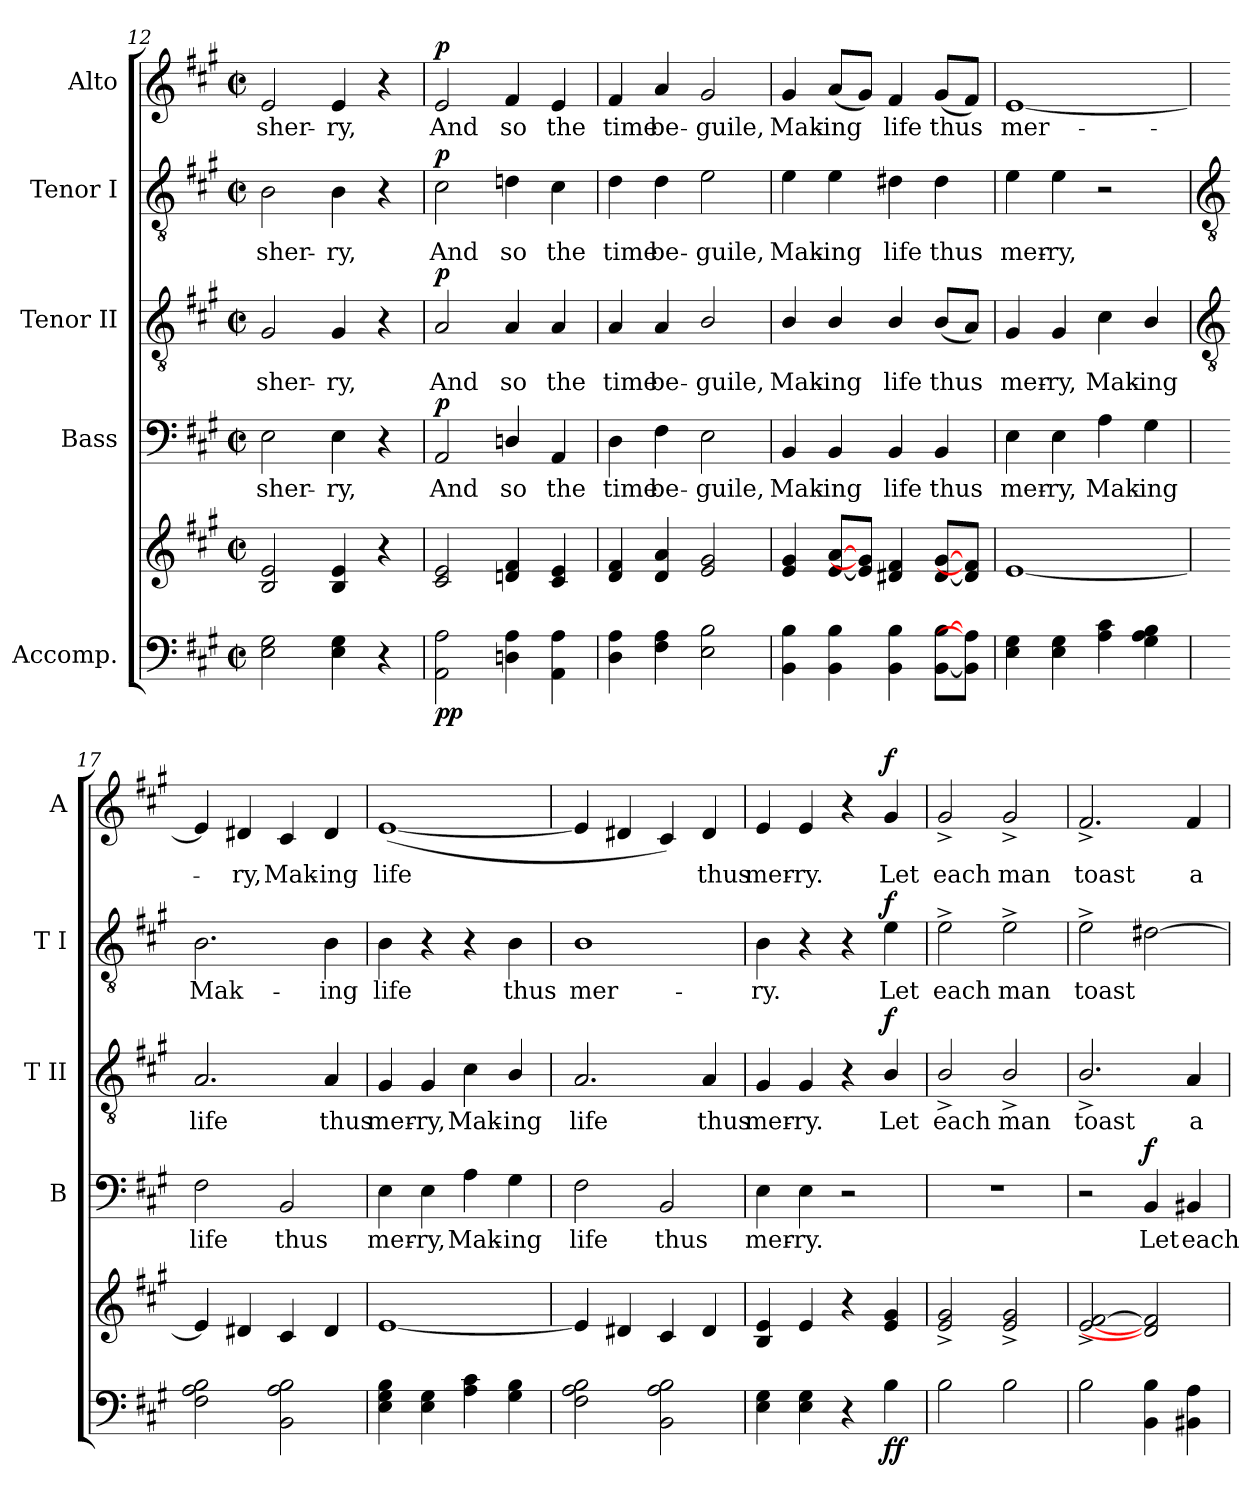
**kern	**kern	**dynam	**kern	**text	**dynam	**kern	**text	**dynam	**kern	**text	**dynam	**kern	**text	**dynam
*part5	*part5	*part5	*part4	*part4	*part4	*part3	*part3	*part3	*part2	*part2	*part2	*part1	*part1	*part1
*staff6	*staff5	*staff5/6	*staff4	*staff4	*staff4	*staff3	*staff3	*staff3	*staff2	*staff2	*staff2	*staff1	*staff1	*staff1
*I"Accomp.	*	*	*I"Bass	*	*	*I"Tenor II	*	*	*I"Tenor I	*	*	*I"Alto	*	*
*	*	*	*I'B	*	*	*I'T II	*	*	*I'T I	*	*	*I'A	*	*
*clefF4	*clefG2	*	*clefF4	*	*	*clefGv2	*	*	*clefGv2	*	*	*clefG2	*	*
*k[f#c#g#]	*k[f#c#g#]	*	*k[f#c#g#]	*	*	*k[f#c#g#]	*	*	*k[f#c#g#]	*	*	*k[f#c#g#]	*	*
*A:	*A:	*	*A:	*	*	*A:	*	*	*A:	*	*	*A:	*	*
*M2/2	*M2/2	*	*M2/2	*	*	*M2/2	*	*	*M2/2	*	*	*M2/2	*	*
*met(c|)	*met(c|)	*	*met(c|)	*	*	*met(c|)	*	*	*met(c|)	*	*	*met(c|)	*	*
=12	=12	=12	=12	=12	=12	=12	=12	=12	=12	=12	=12	=12	=12	=12
!	!	!	!	!LO:LY:b	!	!	!LO:LY:b	!	!	!LO:LY:b	!	!	!LO:LY:b	!
2E 2G#	2B 2e	.	2E	sher-	.	2G#	sher-	.	2B	sher-	.	2e	sher-	.
!	!	!	!	!LO:LY:b	!	!	!LO:LY:b	!	!	!LO:LY:b	!	!	!LO:LY:b	!
4E 4G#	4B 4e	.	4E	-ry,	.	4G#	-ry,	.	4B	-ry,	.	4e	-ry,	.
4r	4r	.	4r	.	.	4r	.	.	4r	.	.	4r	.	.
=13	=13	=13	=13	=13	=13	=13	=13	=13	=13	=13	=13	=13	=13	=13
!	!	!LO:DY:b=2	!	!LO:LY:b	!	!	!LO:LY:b	!	!	!LO:LY:b	!	!	!LO:LY:b	!
!	!	!LO:DY:n=1:b	!	!	!LO:DY:b	!	!	!LO:DY:b	!	!	!LO:DY:b	!	!	!LO:DY:b
2AA 2A	2c# 2e	p p	2AA	And	p	2A	And	p	2c#	And	p	2e	And	p
!	!	!	!	!LO:LY:b	!	!	!LO:LY:b	!	!	!LO:LY:b	!	!	!LO:LY:b	!
4Dn\ 4A\	4dn 4f#	.	4Dn/	so	.	4A	so	.	4dn	so	.	4f#	so	.
!	!	!	!	!LO:LY:b	!	!	!LO:LY:b	!	!	!LO:LY:b	!	!	!LO:LY:b	!
4AA 4A	4c# 4e	.	4AA	the	.	4A	the	.	4c#	the	.	4e	the	.
=14	=14	=14	=14	=14	=14	=14	=14	=14	=14	=14	=14	=14	=14	=14
!	!	!	!	!LO:LY:b	!	!	!LO:LY:b	!	!	!LO:LY:b	!	!	!LO:LY:b	!
4D 4A	4d 4f#	.	4D	time	.	4A	time	.	4d	time	.	4f#	time	.
!	!	!	!	!LO:LY:b	!	!	!LO:LY:b	!	!	!LO:LY:b	!	!	!LO:LY:b	!
4F# 4A	4d 4a	.	4F#	be-	.	4A	be-	.	4d	be-	.	4a	be-	.
!	!	!	!	!LO:LY:b	!	!	!LO:LY:b	!	!	!LO:LY:b	!	!	!LO:LY:b	!
2E 2B	2e 2g#	.	2E	-guile,	.	2B/	-guile,	.	2e	-guile,	.	2g#	-guile,	.
=15	=15	=15	=15	=15	=15	=15	=15	=15	=15	=15	=15	=15	=15	=15
!	!	!	!	!LO:LY:b	!	!	!LO:LY:b	!	!	!LO:LY:b	!	!	!LO:LY:b	!
4BB 4B	4e 4g#	.	4BB	Mak-	.	4B/	Mak-	.	4e	Mak-	.	4g#	Mak-	.
!	!	!	!	!LO:LY:b	!	!	!LO:LY:b	!	!	!LO:LY:b	!	!	!LO:LY:b	!
4BB 4B	[8e [8aL	.	4BB	-ing	.	4B/	-ing	.	4e	-ing	.	(<8aL	-ing	.
.	8e] 8g#]J	.	.	.	.	.	.	.	.	.	.	8g#J)	.	.
!	!	!	!	!LO:LY:b	!	!	!LO:LY:b	!	!	!LO:LY:b	!	!	!LO:LY:b	!
4BB 4B	4d#X 4f#	.	4BB	life	.	4B/	life	.	4d#X	life	.	4f#	life	.
!	!	!	!	!LO:LY:b	!	!	!LO:LY:b	!	!	!LO:LY:b	!	!	!LO:LY:b	!
[8BB [8BL	[8d# [8g#L	.	4BB	thus	.	(<8BL	thus	.	4d#	thus	.	(<8g#L	thus	.
8BB] 8A]J	8d#] 8f#]J	.	.	.	.	8AJ)	.	.	.	.	.	8f#J)	.	.
=16	=16	=16	=16	=16	=16	=16	=16	=16	=16	=16	=16	=16	=16	=16
!	!	!	!	!LO:LY:b	!	!	!LO:LY:b	!	!	!LO:LY:b	!	!	!LO:LY:b	!
4E 4G#	[1e	.	4E	mer-	.	4G#	mer-	.	4e	mer-	.	[1e	mer-	.
!	!	!	!	!LO:LY:b	!	!	!LO:LY:b	!	!	!LO:LY:b	!	!	!	!
4E 4G#	.	.	4E	-ry,	.	4G#	-ry,	.	4e	-ry,	.	.	.	.
!	!	!	!	!LO:LY:b	!	!	!LO:LY:b	!	!	!	!	!	!	!
4A 4c#	.	.	4A	Mak-	.	4c#	Mak-	.	2r	.	.	.	.	.
!	!	!	!	!LO:LY:b	!	!	!LO:LY:b	!	!	!	!	!	!	!
4G# 4A 4B	.	.	4G#	-ing	.	4B/	-ing	.	.	.	.	.	.	.
!!LO:LB:g=z
=17	=17	=17	=17	=17	=17	=17	=17	=17	=17	=17	=17	=17	=17	=17
*	*	*	*	*	*	*clefGv2	*	*	*clefGv2	*	*	*	*	*
!	!	!	!	!LO:LY:b	!	!	!LO:LY:b	!	!	!LO:LY:b	!	!	!	!
2F# 2A 2B	4e]	.	2F#	life	.	2.A	life	.	2.B	Mak-	.	4e]	.	.
!	!	!	!	!	!	!	!	!	!	!	!	!	!LO:LY:b	!
.	4d#X	.	.	.	.	.	.	.	.	.	.	4d#X	ry,	.
!	!	!	!	!LO:LY:b	!	!	!	!	!	!	!	!	!LO:LY:b	!
2BB 2A 2B	4c#	.	2BB	thus	.	.	.	.	.	.	.	4c#	Mak-	.
!	!	!	!	!	!	!	!LO:LY:b	!	!	!LO:LY:b	!	!	!LO:LY:b	!
.	4d#	.	.	.	.	4A	thus	.	4B	-ing	.	4d#	-ing	.
=18	=18	=18	=18	=18	=18	=18	=18	=18	=18	=18	=18	=18	=18	=18
!	!	!	!	!LO:LY:b	!	!	!LO:LY:b	!	!	!LO:LY:b	!	!	!LO:LY:b	!
4E 4G# 4B	[1e	.	4E	mer-	.	4G#	mer-	.	4B	life	.	(<[1e	life	.
!	!	!	!	!LO:LY:b	!	!	!LO:LY:b	!	!	!	!	!	!	!
4E 4G#	.	.	4E	-ry,	.	4G#	-ry,	.	4r	.	.	.	.	.
!	!	!	!	!LO:LY:b	!	!	!LO:LY:b	!	!	!	!	!	!	!
4A 4c#	.	.	4A	Mak-	.	4c#	Mak-	.	4r	.	.	.	.	.
!	!	!	!	!LO:LY:b	!	!	!LO:LY:b	!	!	!LO:LY:b	!	!	!	!
4G# 4B	.	.	4G#	-ing	.	4B/	-ing	.	4B	thus	.	.	.	.
=19	=19	=19	=19	=19	=19	=19	=19	=19	=19	=19	=19	=19	=19	=19
!	!	!	!	!LO:LY:b	!	!	!LO:LY:b	!	!	!LO:LY:b	!	!	!	!
2F# 2A 2B	4e]	.	2F#	life	.	2.A	life	.	1B	mer-	.	4e]	.	.
.	4d#X	.	.	.	.	.	.	.	.	.	.	4d#X	.	.
!	!	!	!	!LO:LY:b	!	!	!	!	!	!	!	!	!	!
2BB 2A 2B	4c#	.	2BB	thus	.	.	.	.	.	.	.	4c#)	.	.
!	!	!	!	!	!	!	!LO:LY:b	!	!	!	!	!	!LO:LY:b	!
.	4d#	.	.	.	.	4A	thus	.	.	.	.	4d#	thus	.
=20	=20	=20	=20	=20	=20	=20	=20	=20	=20	=20	=20	=20	=20	=20
!	!	!	!	!LO:LY:b	!	!	!LO:LY:b	!	!	!LO:LY:b	!	!	!LO:LY:b	!
4E 4G#	4B 4e	.	4E	mer-	.	4G#	mer-	.	4B	-ry.	.	4e	mer-	.
!	!	!	!	!LO:LY:b	!	!	!LO:LY:b	!	!	!	!	!	!LO:LY:b	!
4E 4G#	4e	.	4E	-ry.	.	4G#	-ry.	.	4r	.	.	4e	-ry.	.
4r	4r	.	2r	.	.	4r	.	.	4r	.	.	4r	.	.
!	!	!LO:DY:b=2	!	!	!	!	!LO:LY:b	!	!	!LO:LY:b	!	!	!LO:LY:b	!
!	!	!LO:DY:n=1:b	!	!	!	!	!	!LO:DY:b	!	!	!LO:DY:b	!	!	!LO:DY:b
4B	4e 4g#	f f	.	.	.	4B/	Let	f	4e	Let	f	4g#	Let	f
=21	=21	=21	=21	=21	=21	=21	=21	=21	=21	=21	=21	=21	=21	=21
!	!	!	!	!	!	!	!LO:LY:b	!	!	!LO:LY:b	!	!	!LO:LY:b	!
2B	2e^ 2g#^	.	1r	.	.	2B^/	each	.	2e^	each	.	2g#^	each	.
!	!	!	!	!	!	!	!LO:LY:b	!	!	!LO:LY:b	!	!	!LO:LY:b	!
2B	2e^ 2g#^	.	.	.	.	2B^/	man	.	2e^	man	.	2g#^	man	.
=22	=22	=22	=22	=22	=22	=22	=22	=22	=22	=22	=22	=22	=22	=22
!	!	!	!	!	!	!	!LO:LY:b	!	!	!LO:LY:b	!	!	!LO:LY:b	!
2B	[2e^ [2f#^	.	2r	.	.	2.B^/	toast	.	2e^	toast	.	2.f#^	toast	.
!	!	!	!	!LO:LY:b	!LO:DY:b	!	!	!	!	!	!	!	!	!
4BB\ 4B\	2d#] 2f#]	.	4BB	Let	f	.	.	.	[2d#X	.	.	.	.	.
!	!	!	!	!LO:LY:b	!	!	!LO:LY:b	!	!	!	!	!	!LO:LY:b	!
4BB#X 4A	.	.	4BB#X	each	.	4A	a	.	.	.	.	4f#	a	.
=	=	=	=	=	=	=	=	=	=	=	=	=	=	=
*-	*-	*-	*-	*-	*-	*-	*-	*-	*-	*-	*-	*-	*-	*-
